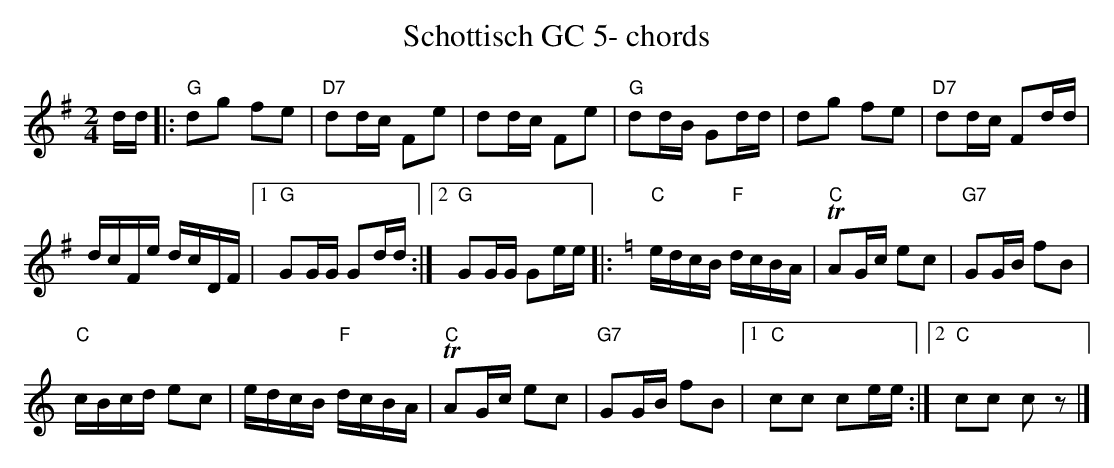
X:1
T:Schottisch GC 5- chords
M:2/4
L:1/16
K:Gmaj%%MIDI gchordon
dd |: "G"d2g2 f2e2 | "D7"d2dc F2e2 | d2dc F2e2 | "G"d2dB G2dd | d2g2 f2e2 | "D7"d2dc F2dd |
dcFe dcDF |1 "G"G2GG G2dd :|2 "G"G2GG G2ee |: [K:Cmaj] "C"edcB "F"dcBA | "C"TA2Gc e2c2 | "G7"G2GB f2B2 |
"C"cBcd e2c2 | edcB "F"dcBA | "C"TA2Gc e2c2 | "G7"G2GB f2B2 |1 "C"c2c2 c2ee :|2 "C"c2c2 c2z2 |]
